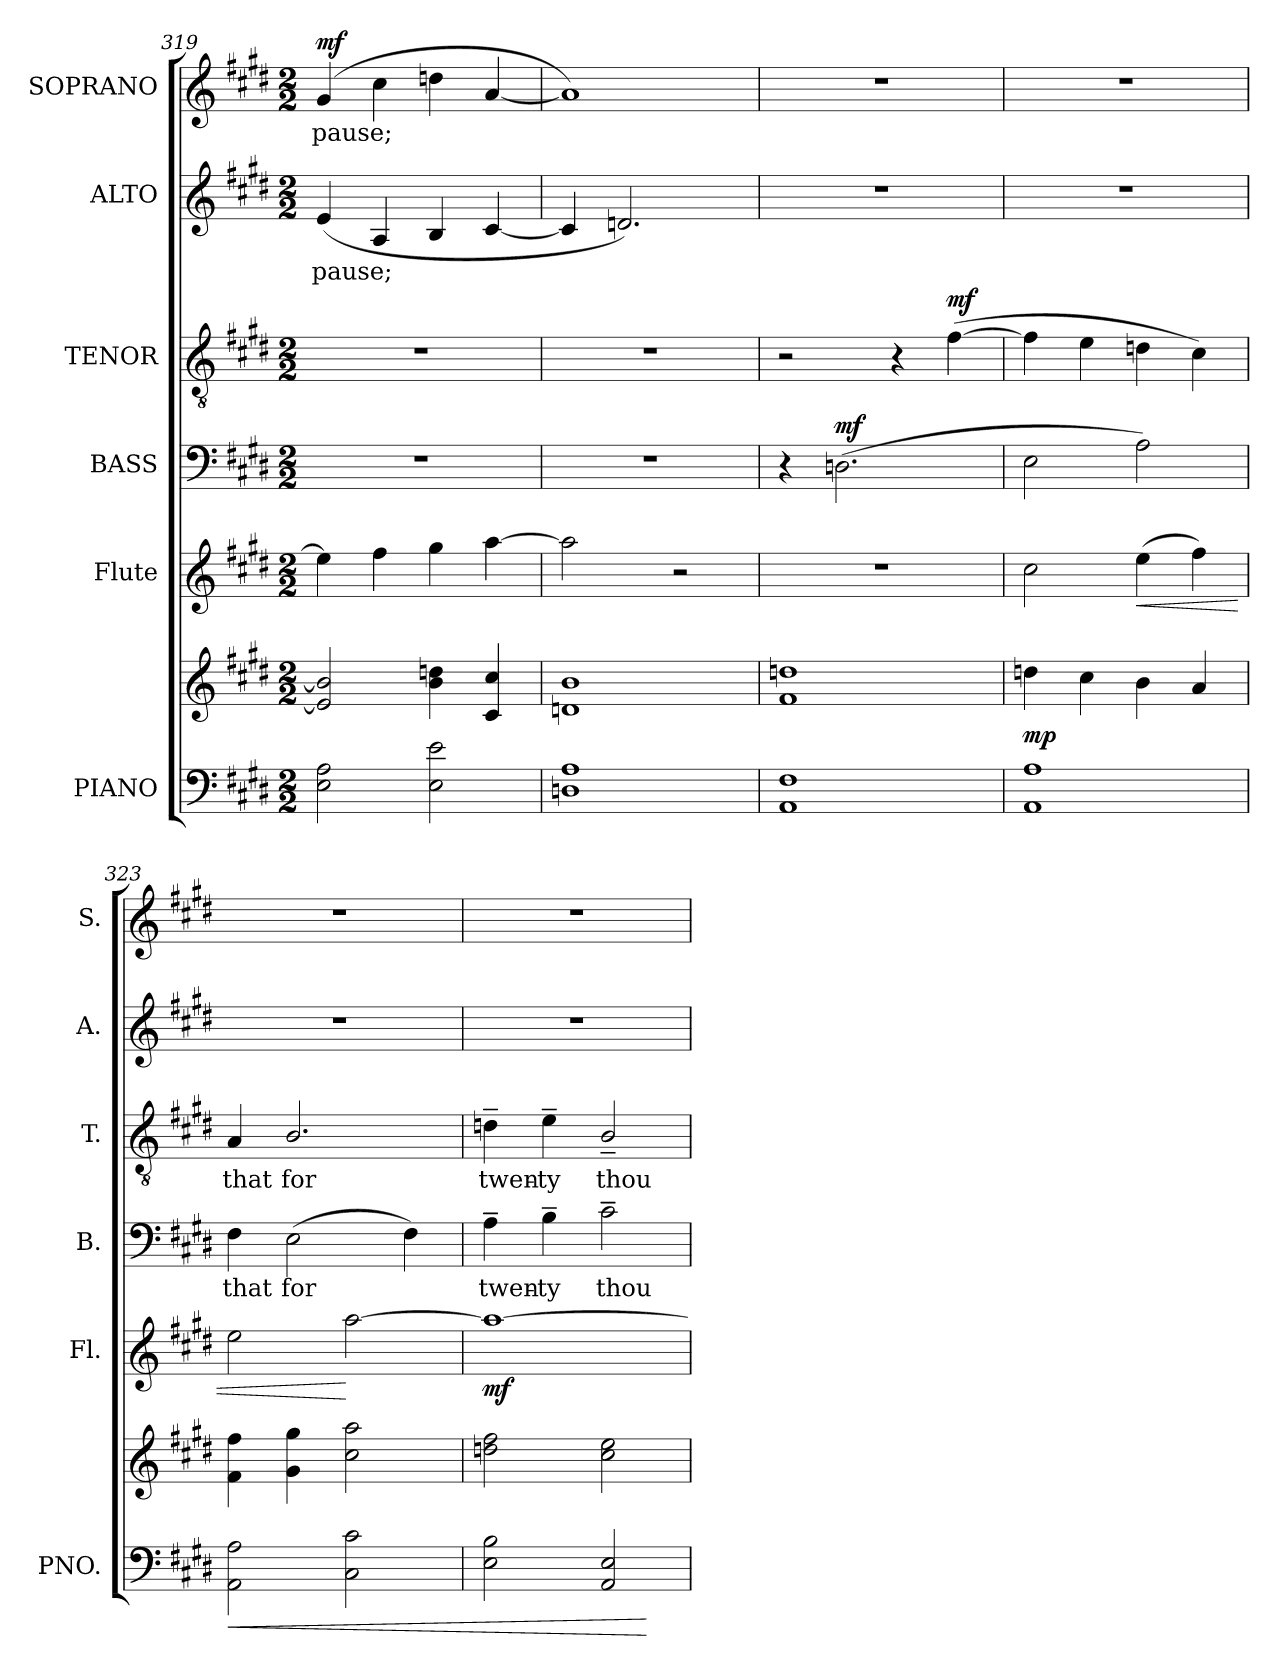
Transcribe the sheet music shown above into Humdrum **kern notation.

**kern	**kern	**dynam	**kern	**dynam	**kern	**text	**dynam	**kern	**text	**dynam	**kern	**text	**kern	**text	**dynam
*part6	*part6	*part6	*part5	*part5	*part4	*part4	*part4	*part3	*part3	*part3	*part2	*part2	*part1	*part1	*part1
*staff7	*staff6	*staff6/7	*staff5	*staff5	*staff4	*staff4	*staff4	*staff3	*staff3	*staff3	*staff2	*staff2	*staff1	*staff1	*staff1
*I"PIANO	*	*	*I"Flute	*	*I"BASS	*	*	*I"TENOR	*	*	*I"ALTO	*	*I"SOPRANO	*	*
*I'PNO.	*	*	*I'Fl.	*	*I'B.	*	*	*I'T.	*	*	*I'A.	*	*I'S.	*	*
!!LO:LB:g=z
*clefF4	*clefG2	*	*clefG2	*	*clefF4	*	*	*clefGv2	*	*	*clefG2	*	*clefG2	*	*
*	*	*	*	*	*	*	*	*ITrd7c12	*	*	*	*	*	*	*
*k[f#c#g#d#]	*k[f#c#g#d#]	*	*k[f#c#g#d#]	*	*k[f#c#g#d#]	*	*	*k[f#c#g#d#]	*	*	*k[f#c#g#d#]	*	*k[f#c#g#d#]	*	*
*E:	*E:	*	*E:	*	*E:	*	*	*E:	*	*	*E:	*	*E:	*	*
*M2/2	*M2/2	*	*M2/2	*	*M2/2	*	*	*M2/2	*	*	*M2/2	*	*M2/2	*	*
=319	=319	=319	=319	=319	=319	=319	=319	=319	=319	=319	=319	=319	=319	=319	=319
!	!	!	!	!	!	!	!	!	!	!	!	!LO:LY:b:color=#000000	!	!	!
!	!	!	!	!	!	!	!	!	!	!	!	!	!	!LO:LY:b:color=#000000	!
2Ei\ 2Ai	2ei/] 2bi]	.	4eei\]	.	1r	.	.	1r	.	.	(4ei/	pause;	(4g#i/	pause;	mf
.	.	.	4ff#i\	.	.	.	.	.	.	.	4Ai/	.	4cc#i\	.	.
2Ei\ 2ei	4bi\ 4ddni	.	4gg#i\	.	.	.	.	.	.	.	4Bi/	.	4ddni\	.	.
.	4c#i/ 4cc#i	.	[>4aai\	.	.	.	.	.	.	.	[<4c#i/	.	[<4ai/	.	.
=320	=320	=320	=320	=320	=320	=320	=320	=320	=320	=320	=320	=320	=320	=320	=320
1Dni 1Ai	1dni 1bi	.	2aai\]	.	1r	.	.	1r	.	.	4c#i/]	.	1ai])	.	.
.	.	.	.	.	.	.	.	.	.	.	2.dni/)	.	.	.	.
.	.	.	2r	.	.	.	.	.	.	.	.	.	.	.	.
=321	=321	=321	=321	=321	=321	=321	=321	=321	=321	=321	=321	=321	=321	=321	=321
!	!	!	!	!	!	!LO:LY:b:color=#000000	!	!	!	!	!	!	!	!	!
1AAi 1F#i	1f#i 1ddni	.	1r	.	4r	Trees	.	2r	.	.	1r	.	1r	.	.
.	.	.	.	.	(2.Dni\	.	mf	.	.	.	.	.	.	.	.
!	!	!	!	!	!	!	!	!	!LO:LY:b:color=#000000	!	!	!	!	!	!
.	.	.	.	.	.	.	.	4r	Trees	.	.	.	.	.	.
.	.	.	.	.	.	.	.	([>4F#i\	.	mf	.	.	.	.	.
=322	=322	=322	=322	=322	=322	=322	=322	=322	=322	=322	=322	=322	=322	=322	=322
1AAi 1Ai	4ddni\	mp	2cc#i\	.	2Ei\	.	.	4F#i\]	.	.	1r	.	1r	.	.
.	4cc#i\	.	.	.	.	.	.	4Ei\	.	.	.	.	.	.	.
!	!	!	!	!LO:HP:b	!	!	!	!	!	!	!	!	!	!	!
.	4bi\	.	(4eei\	<	2Ai\)	.	.	4Dni\	.	.	.	.	.	.	.
.	4ai/	.	4ff#i\)	.	.	.	.	4C#i\)	.	.	.	.	.	.	.
=323	=323	=323	=323	=323	=323	=323	=323	=323	=323	=323	=323	=323	=323	=323	=323
!	!	!LO:HP:b=2	!	!	!	!	!	!	!	!	!	!	!	!	!
!	!	!	!	!	!	!LO:LY:b:color=#000000	!	!	!	!	!	!	!	!	!
!	!	!	!	!	!	!	!	!	!LO:LY:b:color=#000000	!	!	!	!	!	!
2AAi\ 2Ai	4f#i\ 4ff#i	<	2eei\	.	4F#i\	that	.	4AAi/	that	.	1r	.	1r	.	.
!	!	!	!	!	!	!LO:LY:b:color=#000000	!	!	!	!	!	!	!	!	!
!	!	!	!	!	!	!	!	!	!LO:LY:b:color=#000000	!	!	!	!	!	!
.	4g#i\ 4gg#i	.	.	.	(2Ei\	for	.	2.BBi/	for	.	.	.	.	.	.
2C#i\ 2c#i	2cc#i\ 2aai	.	[>2aai\	[	.	.	.	.	.	.	.	.	.	.	.
.	.	.	.	.	4F#i\)	.	.	.	.	.	.	.	.	.	.
=324	=324	=324	=324	=324	=324	=324	=324	=324	=324	=324	=324	=324	=324	=324	=324
!	!	!	!	!	!	!LO:LY:b:color=#000000	!	!	!	!	!	!	!	!	!
!	!	!	!	!	!	!	!	!	!LO:LY:b:color=#000000	!	!	!	!	!	!
2Ei\ 2Bi	2ddni\ 2ff#i	.	1aai_>	mf	4A~i\	twen-	.	4Dn~i\	twen-	.	1r	.	1r	.	.
!	!	!	!	!	!	!LO:LY:b:color=#000000	!	!	!	!	!	!	!	!	!
!	!	!	!	!	!	!	!	!	!LO:LY:b:color=#000000	!	!	!	!	!	!
.	.	.	.	.	4B~i\	-ty	.	4E~i\	-ty	.	.	.	.	.	.
!	!	!	!	!	!	!LO:LY:b:color=#000000	!	!	!	!	!	!	!	!	!
!	!	!	!	!	!	!	!	!	!LO:LY:b:color=#000000	!	!	!	!	!	!
2AAi/ 2Ei	2cc#i\ 2eei	.	.	.	2c#~i\	thou-	.	2BB~i/	thou-	.	.	.	.	.	.
.	.	[	.	.	.	.	.	.	.	.	.	.	.	.	.
=	=	=	=	=	=	=	=	=	=	=	=	=	=	=	=
*-	*-	*-	*-	*-	*-	*-	*-	*-	*-	*-	*-	*-	*-	*-	*-
